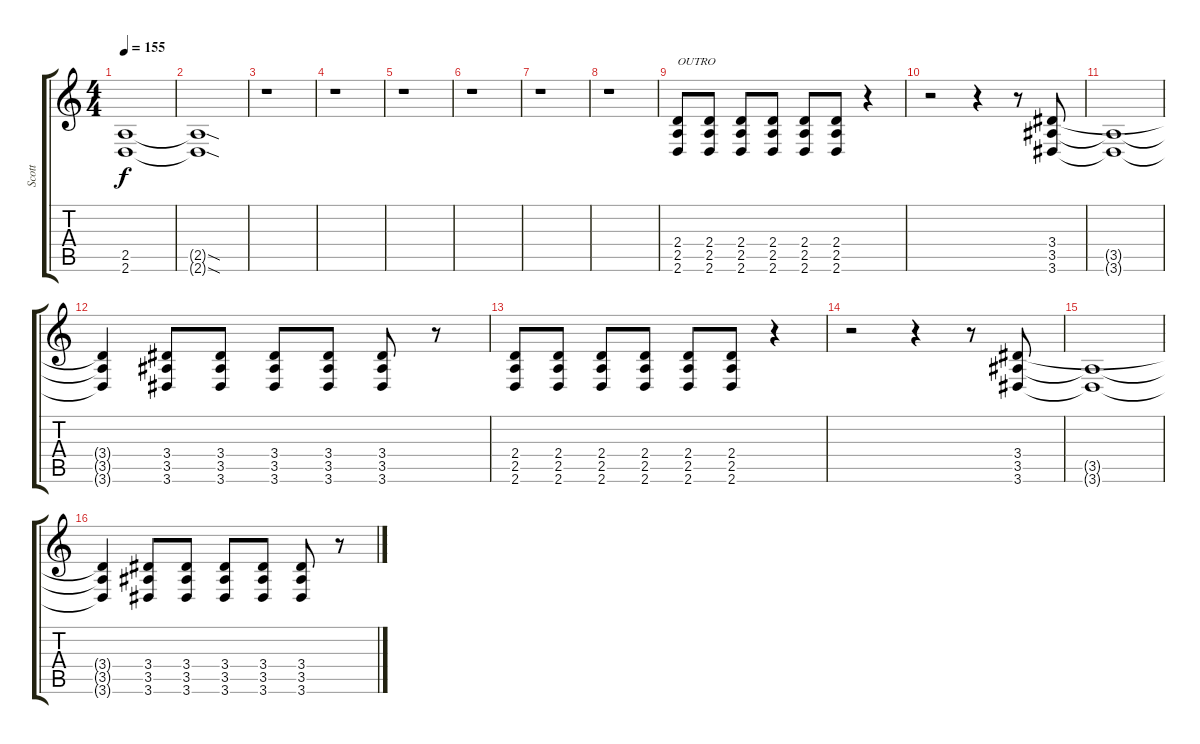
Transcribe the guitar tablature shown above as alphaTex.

\track ("Scott" "Scott") {instrument distortionguitar}
\staff {score tabs}
\tuning (D4 A3 F3 C3 G2 C2) {hide}
\ts (4 4)
\tempo 155
\clef g2
\ks c
(2.5{t} 2.6{t}).1{dy f} |
(2.5{sod t} 2.6{sod t}).1 |
r.1 |
r.1 |
r.1 |
r.1 |
r.1 |
r.1 |
(2.4 2.5 2.6).8{txt "OUTRO"} (2.4 2.5 2.6).8 (2.4 2.5 2.6).8 (2.4 2.5 2.6).8 (2.4 2.5 2.6).8 (2.4 2.5 2.6).8 r.4 |
r.2 r.4 r.8 (3.4 3.5 3.6).8 |
(3.5{t} 3.6{t}).1 |
(3.4{t} 3.5{t} 3.6{t}).4 (3.4 3.5 3.6).8 (3.4 3.5 3.6).8 (3.4 3.5 3.6).8 (3.4 3.5 3.6).8 (3.4 3.5 3.6).8 r.8 |
(2.4 2.5 2.6).8 (2.4 2.5 2.6).8 (2.4 2.5 2.6).8 (2.4 2.5 2.6).8 (2.4 2.5 2.6).8 (2.4 2.5 2.6).8 r.4 |
r.2 r.4 r.8 (3.4 3.5 3.6).8 |
(3.5{t} 3.6{t}).1 |
(3.4{t} 3.5{t} 3.6{t}).4 (3.4 3.5 3.6).8 (3.4 3.5 3.6).8 (3.4 3.5 3.6).8 (3.4 3.5 3.6).8 (3.4 3.5 3.6).8 r.8
